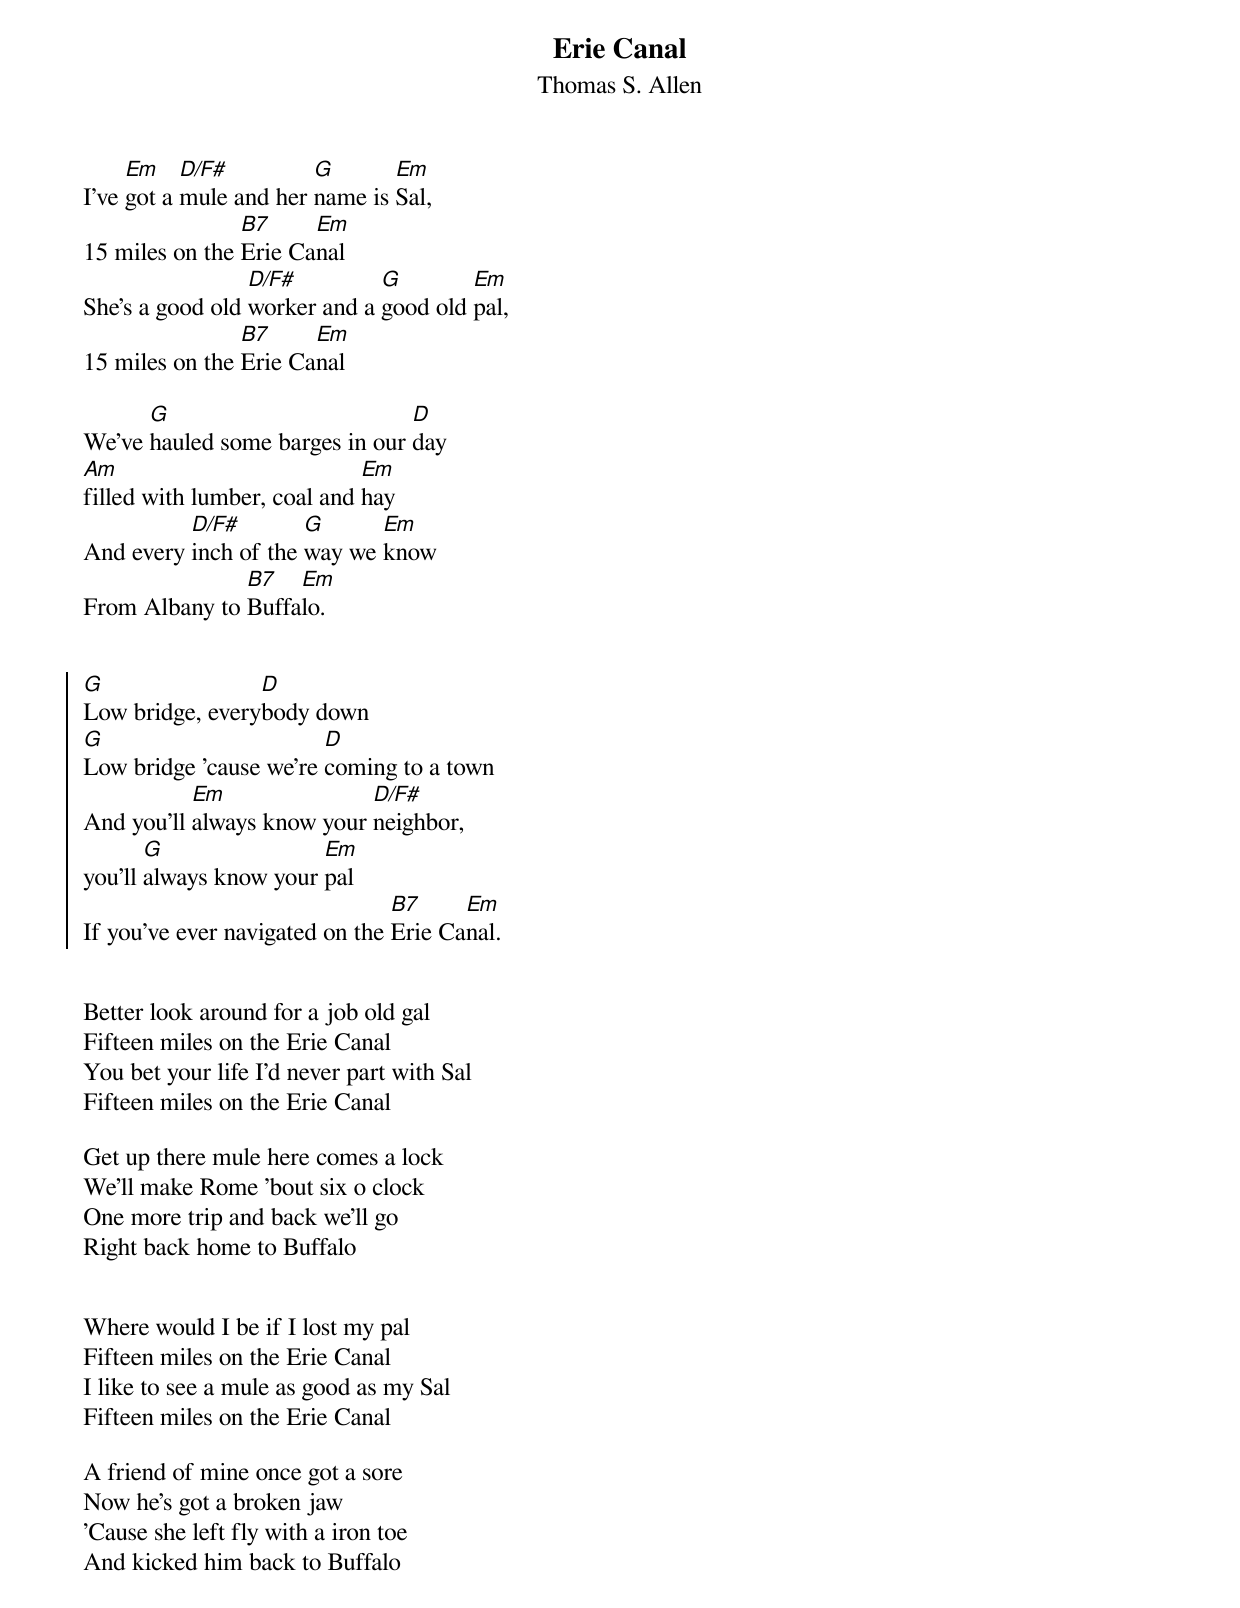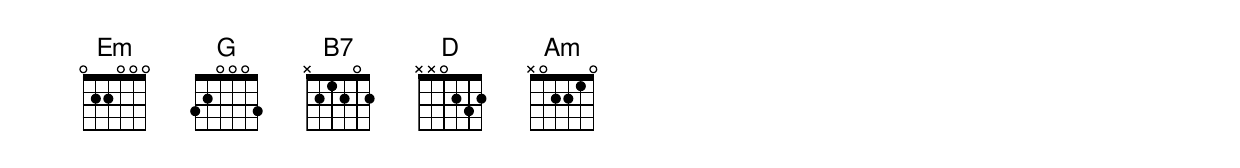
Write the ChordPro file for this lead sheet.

{title: Erie Canal}
{st: Thomas S. Allen}

I've [Em]got a [D/F#]mule and her [G]name is [Em]Sal,
15 miles on the [B7]Erie Ca[Em]nal
She's a good old [D/F#]worker and a [G]good old [Em]pal,
15 miles on the [B7]Erie Ca[Em]nal

We've [G]hauled some barges in our [D]day
[Am]filled with lumber, coal and [Em]hay
And every [D/F#]inch of the [G]way we [Em]know
From Albany to [B7]Buffa[Em]lo.


{soc}
[G]Low bridge, every[D]body down
[G]Low bridge 'cause we're [D]coming to a town
And you'll [Em]always know your [D/F#]neighbor,
you'll [G]always know your [Em]pal
If you've ever navigated on the [B7]Erie Ca[Em]nal.
{eoc}


Better look around for a job old gal
Fifteen miles on the Erie Canal
You bet your life I'd never part with Sal
Fifteen miles on the Erie Canal

Get up there mule here comes a lock
We'll make Rome 'bout six o clock
One more trip and back we'll go
Right back home to Buffalo


Where would I be if I lost my pal
Fifteen miles on the Erie Canal
I like to see a mule as good as my Sal
Fifteen miles on the Erie Canal

A friend of mine once got a sore
Now he's got a broken jaw
'Cause she left fly with a iron toe
And kicked him back to Buffalo
